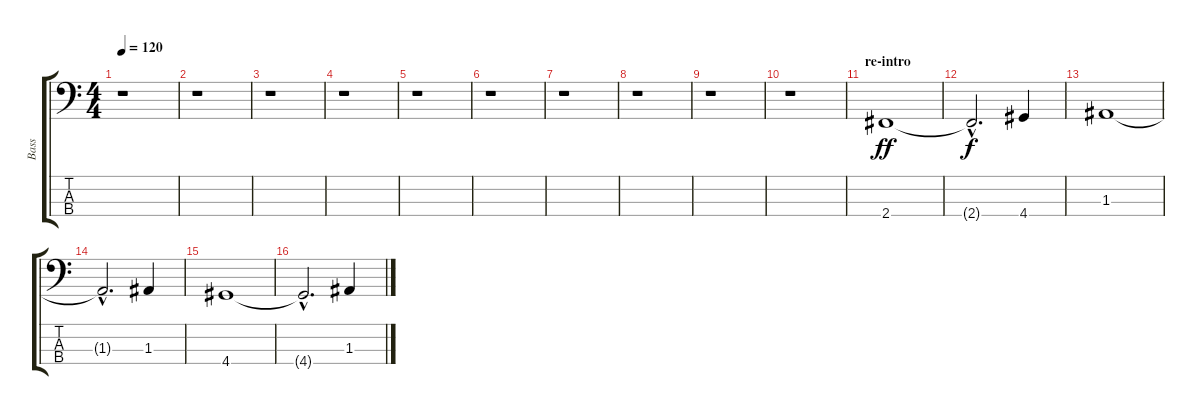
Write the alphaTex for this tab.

\track ("Bass" "Bass") {instrument electricbassfinger}
\staff {score tabs}
\tuning (G2 D2 A1 E1) {hide}
\ts (4 4)
\tempo 120
\clef f4
\ks c
r.1{dy ff instrument electricbassfinger} |
r.1 |
r.1 |
r.1 |
r.1 |
r.1 |
r.1 |
r.1 |
r.1 |
r.1 |
\section ("" "re-intro")
2.4.1 |
2.4{hac t}.2{d dy f} 4.4.4 |
1.3.1 |
1.3{hac t}.2{d} 1.3.4 |
4.4.1 |
4.4{hac t}.2{d} 1.3.4
